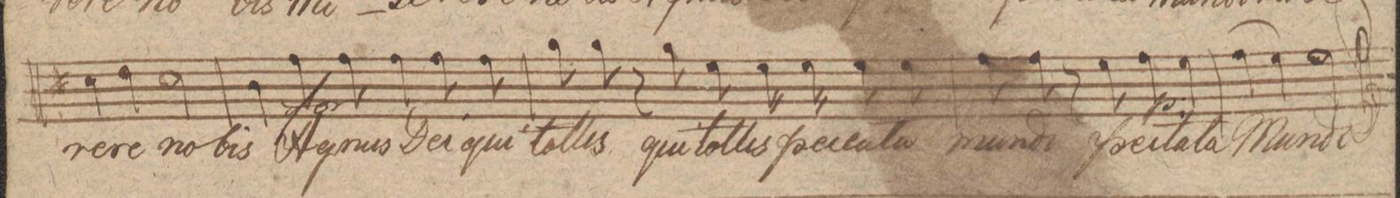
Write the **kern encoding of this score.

**kern	**text	**dynam
*I"Alto	*	*
*clefC3	*	*
*k[f#c#g#d#]	*	*
*met(c)	*	*
*M4/4	*	*
4d#X\	-re-	.
4e\	-re	.
2d#\	no-	.
=11	=11	=11
4c#\	-bis	.
8g#\	A-	f
8g#\	-gnus	.
4g#\	De-	.
8g#\	-i	.
8g#\	qui	.
=12	=12	=12
8a\	tol-	.
8a\	-lis	.
8r	.	.
8a\	qui	.
8f#\	tol-	.
16f#\	-lis	.
16f#\	pec-	.
8f#\	-ca-	.
8f#\	-ta	.
=13	=13	=13
8g#\	mun-	.
8g#\	-di	.
8r	.	.
8f#\	pec-	.
4g#\	-ta-	.
4f#\	-ta	p
=14	=14	=14
(4g#\	Mun-	.
4f#\)	.	.
2f#\	-di	.
==	==	==
*-	*-	*-
